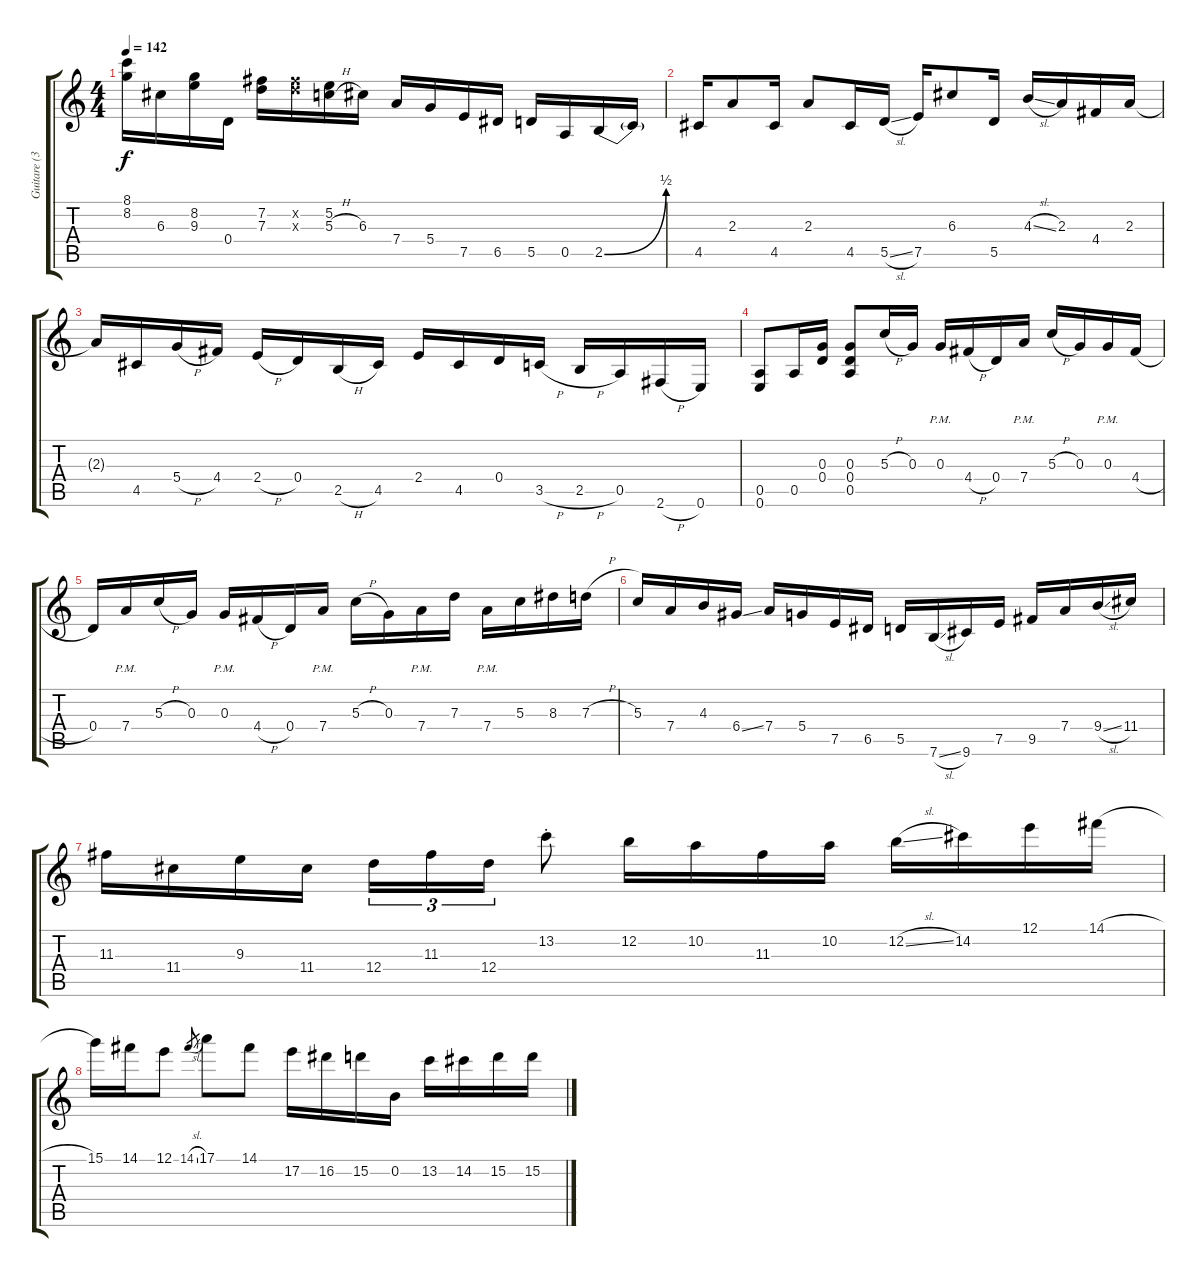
\track ("Guitare (3)" "Guitare (3") {instrument electricguitarjazz}
\staff {score tabs}
\tuning (E4 B3 G3 D3 A2 E2) {hide}
\ts (4 4)
\tempo 142
\clef g2
\ks c
(8.1 8.2).16{dy f} 6.3.16 (8.2 9.3).16 0.4.16 (7.2 7.3).16 (7.2{x} 7.3{x}).16 (5.2 5.3{h}).16 6.3.16 7.4.16 5.4.16 7.5.16 6.5.16 5.5.16 0.5.16 2.5{be (bend 0 0 60 2)}.16 2.5{t}.16 |
4.5.16 2.3.8 4.5.16 2.3.8 4.5.16 5.5{sl}.16 7.5.16 6.3.8 5.5.16 4.3{sl}.16 2.3.16 4.4.16 2.3.16 |
2.3{t}.16 4.5.16 5.4{h}.16 4.4.16 2.4{h}.16 0.4.16 2.5{h}.16 4.5.16 2.4.16 4.5.16 0.4.16 3.5{h}.16 2.5{h}.16 0.5.16 2.6{h}.16 0.6.16 |
(0.5 0.6).8 0.5.16 (0.3 0.4).16 (0.3 0.4 0.5).8 5.3{h}.16 0.3.16 0.3{pm}.16 4.4{h}.16 0.4.16 7.4{pm}.16 5.3{h}.16 0.3.16 0.3{pm}.16 4.4{h}.16 |
0.4.16 7.4{pm}.16 5.3{h}.16 0.3.16 0.3{pm}.16 4.4{h}.16 0.4.16 7.4{pm}.16 5.3{h}.16 0.3.16 7.4{pm}.16 7.3.16 7.4{pm}.16 5.3.16 8.3.16 7.3{h}.16 |
5.3.16 7.4.16 4.3.16 6.4{ss}.16 7.4.16 5.4.16 7.5.16 6.5.16 5.5.16 7.6{sl}.16 9.6.16 7.5.16 9.5.16 7.4.16 9.4{sl}.16 11.4.16 |
11.3.16 11.4.16 9.3.16 11.4.16 12.4.16{tu (3 2)} 11.3.16{tu (3 2)} 12.4.16{tu (3 2)} 13.2{st}.8 12.2.16 10.2.16 11.3.16 10.2.16 12.2{sl}.16 14.2.16 12.1.16 14.1{h}.16 |
15.1.16 14.1.16 12.1.8 14.1{sl}.8{gr} 17.1.8 14.1.8 17.2.16 16.2.16 15.2.16 0.2.16 13.2.16 14.2.16 15.2.16 15.2{sl}.16
